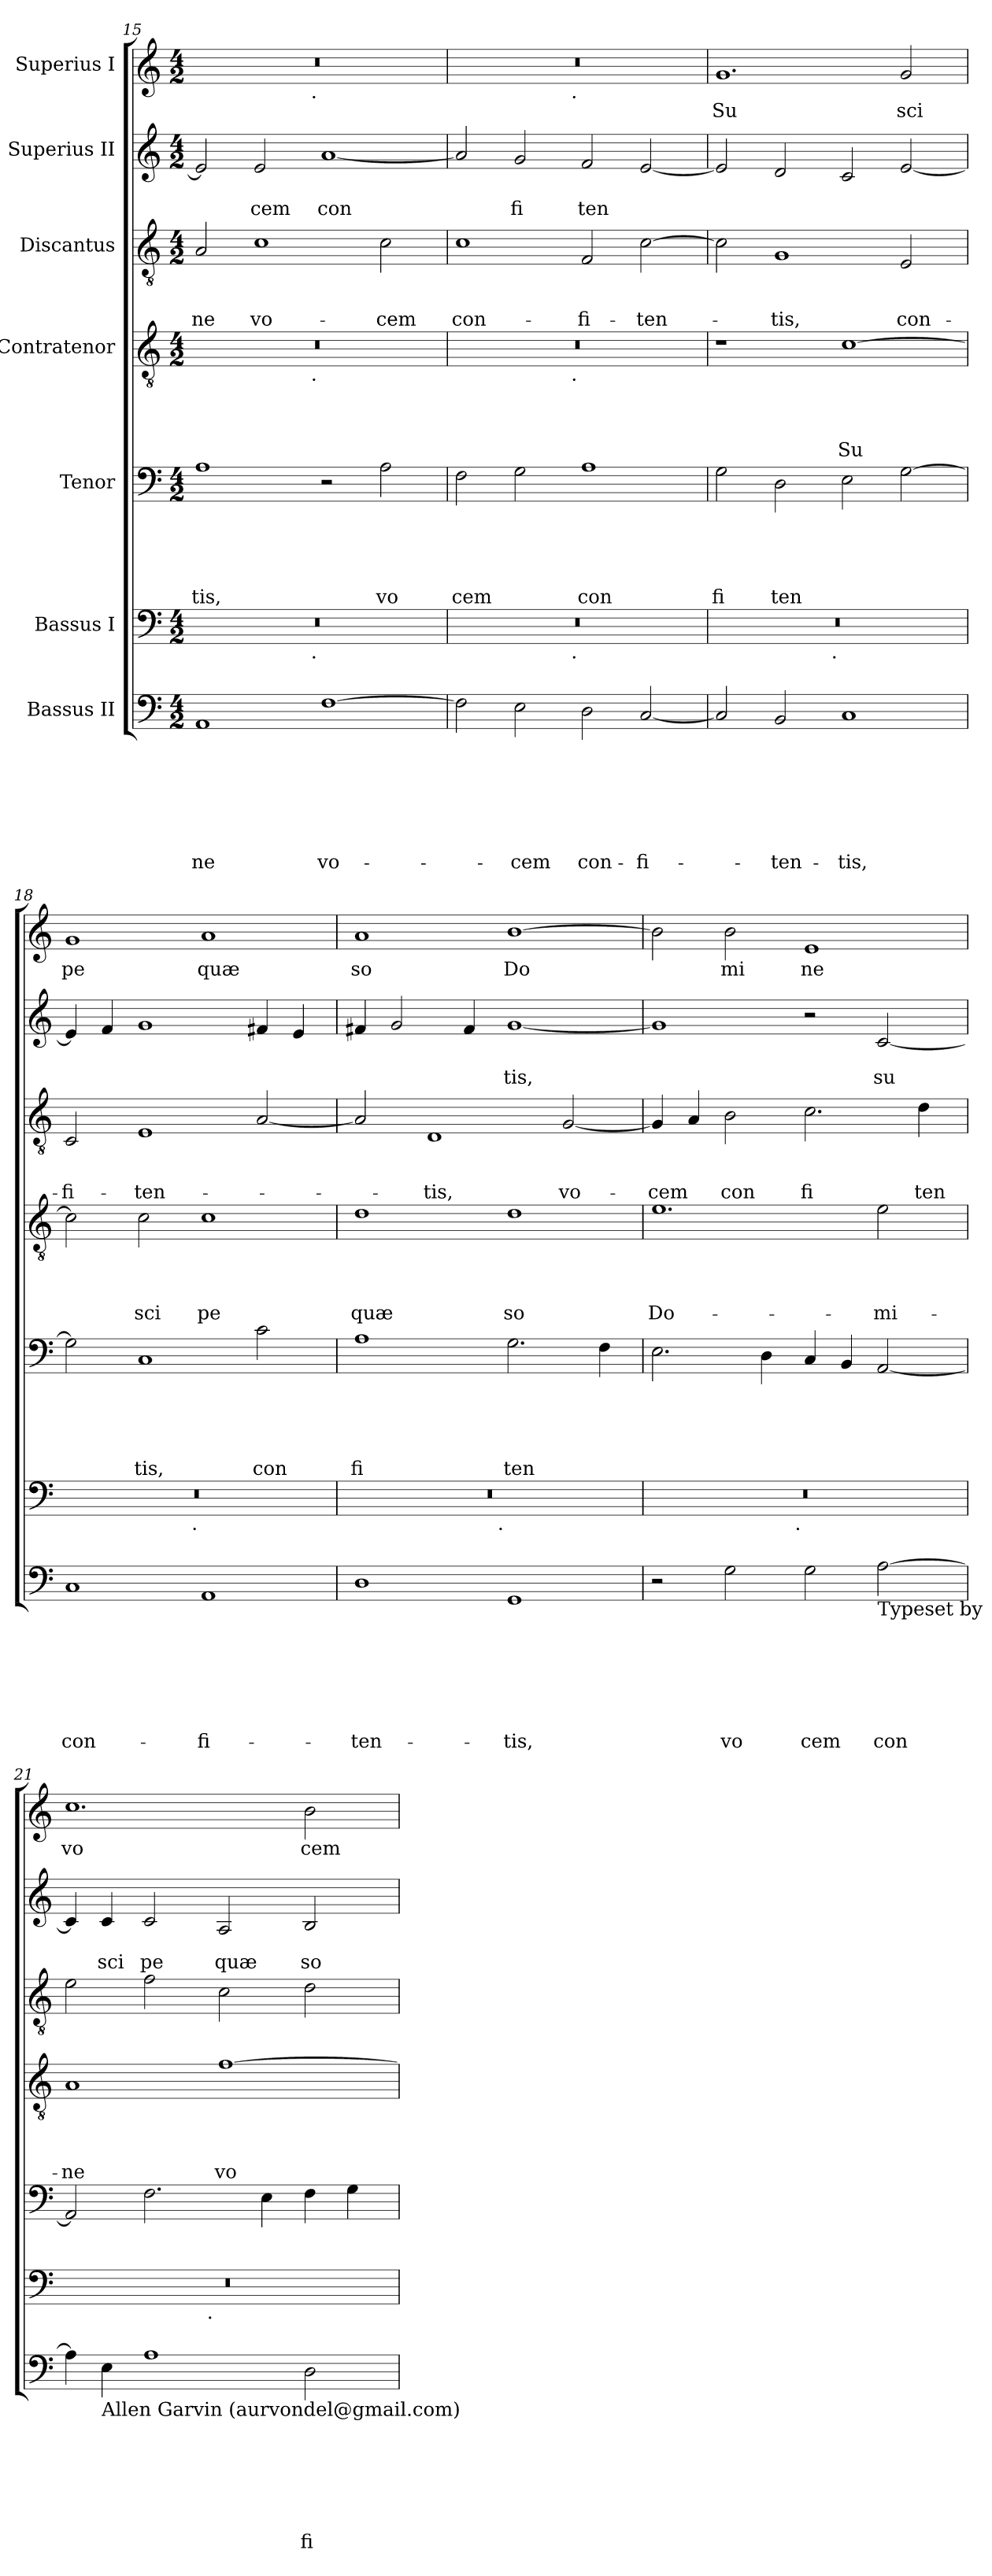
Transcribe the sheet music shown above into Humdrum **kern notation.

**kern	**text	**text	**text	**text	**text	**text	**text	**kern	**kern	**text	**text	**text	**text	**text	**kern	**text	**text	**text	**text	**kern	**text	**text	**text	**kern	**text	**text	**kern	**text
*part7	*part7	*part7	*part7	*part7	*part7	*part7	*part7	*part6	*part5	*part5	*part5	*part5	*part5	*part5	*part4	*part4	*part4	*part4	*part4	*part3	*part3	*part3	*part3	*part2	*part2	*part2	*part1	*part1
*staff7	*staff7	*staff7	*staff7	*staff7	*staff7	*staff7	*staff7	*staff6	*staff5	*staff5	*staff5	*staff5	*staff5	*staff5	*staff4	*staff4	*staff4	*staff4	*staff4	*staff3	*staff3	*staff3	*staff3	*staff2	*staff2	*staff2	*staff1	*staff1
*I"Bassus II	*	*	*	*	*	*	*	*I"Bassus I	*I"Tenor	*	*	*	*	*	*I"Contratenor	*	*	*	*	*I"Discantus	*	*	*	*I"Superius II	*	*	*I"Superius I	*
*clefF4	*	*	*	*	*	*	*	*clefF4	*clefF4	*	*	*	*	*	*clefGv2	*	*	*	*	*clefGv2	*	*	*	*clefG2	*	*	*clefG2	*
*k[]	*	*	*	*	*	*	*	*k[]	*k[]	*	*	*	*	*	*k[]	*	*	*	*	*k[]	*	*	*	*k[]	*	*	*k[]	*
*C:	*	*	*	*	*	*	*	*C:	*C:	*	*	*	*	*	*C:	*	*	*	*	*C:	*	*	*	*C:	*	*	*C:	*
*M4/2	*	*	*	*	*	*	*	*M4/2	*M4/2	*	*	*	*	*	*M4/2	*	*	*	*	*M4/2	*	*	*	*M4/2	*	*	*M4/2	*
=15	=15	=15	=15	=15	=15	=15	=15	=15	=15	=15	=15	=15	=15	=15	=15	=15	=15	=15	=15	=15	=15	=15	=15	=15	=15	=15	=15	=15
!	!	!	!	!	!	!	!LO:LY:b	!	!	!	!	!	!	!LO:LY:b	!	!	!	!	!	!	!	!	!LO:LY:b	!	!	!	!	!
*	*	*	*	*	*	*	*	*^	*	*	*	*	*	*	*^	*	*	*	*	*	*	*	*	*	*	*	*^	*
1AA	.	.	.	.	.	.	-ne	0r	2ryy	1A	.	.	.	.	tis,	0r	2ryy	.	.	.	.	2A/	.	.	-ne	2e/]	.	.	0r	2ryy	.
!	!	!	!	!	!	!	!	!	!	!	!	!	!	!	!	!	!	!	!	!	!	!	!	!	!LO:LY:b	!	!	!LO:LY:b	!	!	!
.	.	.	.	.	.	.	.	.	4...ryy	.	.	.	.	.	.	.	4...ryy	.	.	.	.	1c	.	.	vo-	2e/	.	cem	.	4...ryy	.
!	!	!	!	!	!	!	!	!	!	!	!	!	!	!	!	!	!	!	!	!	!	!	!	!	!	!	!	!	!	!LO:TX:b:t=.	!
!	!	!	!	!	!	!	!	!	!	!	!	!	!	!	!	!	!LO:TX:b:t=.	!	!	!	!	!	!	!	!	!	!	!	!	!	!
!	!	!	!	!	!	!	!	!	!LO:TX:b:t=.	!	!	!	!	!	!	!	!	!	!	!	!	!	!	!	!	!	!	!	!	!	!
.	.	.	.	.	.	.	.	.	1ryy	.	.	.	.	.	.	.	1ryy	.	.	.	.	.	.	.	.	.	.	.	.	1ryy	.
!	!	!	!	!	!	!	!LO:LY:b	!	!	!	!	!	!	!	!	!	!	!	!	!	!	!	!	!	!	!	!	!LO:LY:b	!	!	!
[>1F	.	.	.	.	.	.	vo-	.	.	2r	.	.	.	.	.	.	.	.	.	.	.	.	.	.	.	[<1a	.	con	.	.	.
!	!	!	!	!	!	!	!	!	!	!	!	!	!	!	!LO:LY:b	!	!	!	!	!	!	!	!	!	!LO:LY:b	!	!	!	!	!	!
.	.	.	.	.	.	.	.	.	.	2A\	.	.	.	.	vo	.	.	.	.	.	.	2c\	.	.	-cem	.	.	.	.	.	.
.	.	.	.	.	.	.	.	.	32ryy	.	.	.	.	.	.	.	32ryy	.	.	.	.	.	.	.	.	.	.	.	.	32ryy	.
=16	=16	=16	=16	=16	=16	=16	=16	=16	=16	=16	=16	=16	=16	=16	=16	=16	=16	=16	=16	=16	=16	=16	=16	=16	=16	=16	=16	=16	=16	=16	=16
!	!	!	!	!	!	!	!	!	!	!	!	!	!	!	!LO:LY:b	!	!	!	!	!	!	!	!	!	!LO:LY:b	!	!	!	!	!	!
2F\]	.	.	.	.	.	.	.	0r	2ryy	2F\	.	.	.	.	cem	0r	2ryy	.	.	.	.	1c	.	.	con-	2a/]	.	.	0r	2ryy	.
!	!	!	!	!	!	!	!LO:LY:b	!	!	!	!	!	!	!	!	!	!	!	!	!	!	!	!	!	!	!	!	!LO:LY:b	!	!	!
2E\	.	.	.	.	.	.	-cem	.	4...ryy	2G\	.	.	.	.	.	.	4...ryy	.	.	.	.	.	.	.	.	2g/	.	fi	.	4...ryy	.
!	!	!	!	!	!	!	!	!	!	!	!	!	!	!	!	!	!	!	!	!	!	!	!	!	!	!	!	!	!	!LO:TX:b:t=.	!
!	!	!	!	!	!	!	!	!	!	!	!	!	!	!	!	!	!LO:TX:b:t=.	!	!	!	!	!	!	!	!	!	!	!	!	!	!
!	!	!	!	!	!	!	!	!	!LO:TX:b:t=.	!	!	!	!	!	!	!	!	!	!	!	!	!	!	!	!	!	!	!	!	!	!
.	.	.	.	.	.	.	.	.	1ryy	.	.	.	.	.	.	.	1ryy	.	.	.	.	.	.	.	.	.	.	.	.	1ryy	.
!	!	!	!	!	!	!	!LO:LY:b	!	!	!	!	!	!	!	!LO:LY:b	!	!	!	!	!	!	!	!	!	!LO:LY:b	!	!	!LO:LY:b	!	!	!
2D\	.	.	.	.	.	.	con-	.	.	1A	.	.	.	.	con	.	.	.	.	.	.	2F/	.	.	-fi-	2f/	.	ten	.	.	.
!	!	!	!	!	!	!	!LO:LY:b	!	!	!	!	!	!	!	!	!	!	!	!	!	!	!	!	!	!LO:LY:b	!	!	!	!	!	!
[<2C/	.	.	.	.	.	.	-fi-	.	.	.	.	.	.	.	.	.	.	.	.	.	.	[>2c\	.	.	-ten-	[<2e/	.	.	.	.	.
.	.	.	.	.	.	.	.	.	32ryy	.	.	.	.	.	.	.	32ryy	.	.	.	.	.	.	.	.	.	.	.	.	32ryy	.
=17	=17	=17	=17	=17	=17	=17	=17	=17	=17	=17	=17	=17	=17	=17	=17	=17	=17	=17	=17	=17	=17	=17	=17	=17	=17	=17	=17	=17	=17	=17	=17
!	!	!	!	!	!	!	!	!	!	!	!	!	!	!	!LO:LY:b	!	!	!	!	!	!	!	!	!	!	!	!	!	!	!	!LO:LY:b
*	*	*	*	*	*	*	*	*	*	*	*	*	*	*	*	*v	*v	*	*	*	*	*	*	*	*	*	*	*	*v	*v	*
2C/]	.	.	.	.	.	.	.	0r	2ryy	2G\	.	.	.	.	fi	1r	.	.	.	.	2c\]	.	.	.	2e/]	.	.	1.g	Su
!	!	!	!	!	!	!	!LO:LY:b	!	!	!	!	!	!	!	!LO:LY:b	!	!	!	!	!	!	!	!	!LO:LY:b	!	!	!	!	!
2BB/	.	.	.	.	.	.	-ten-	.	4...ryy	2D\	.	.	.	.	ten	.	.	.	.	.	1G	.	.	-tis,	2d/	.	.	.	.
!	!	!	!	!	!	!	!	!	!LO:TX:b:t=.	!	!	!	!	!	!	!	!	!	!	!	!	!	!	!	!	!	!	!	!
.	.	.	.	.	.	.	.	.	1ryy	.	.	.	.	.	.	.	.	.	.	.	.	.	.	.	.	.	.	.	.
!	!	!	!	!	!	!	!LO:LY:b	!	!	!	!	!	!	!	!	!	!	!	!	!LO:LY:b	!	!	!	!	!	!	!	!	!
1C	.	.	.	.	.	.	-tis,	.	.	2E\	.	.	.	.	.	[>1c	.	.	.	Su	.	.	.	.	2c/	.	.	.	.
!	!	!	!	!	!	!	!	!	!	!	!	!	!	!	!	!	!	!	!	!	!	!	!	!LO:LY:b	!	!	!	!	!LO:LY:b
.	.	.	.	.	.	.	.	.	.	[>2G\	.	.	.	.	.	.	.	.	.	.	2E/	.	.	con-	[<2e/	.	.	2g/	sci
.	.	.	.	.	.	.	.	.	32ryy	.	.	.	.	.	.	.	.	.	.	.	.	.	.	.	.	.	.	.	.
=18	=18	=18	=18	=18	=18	=18	=18	=18	=18	=18	=18	=18	=18	=18	=18	=18	=18	=18	=18	=18	=18	=18	=18	=18	=18	=18	=18	=18	=18
!	!	!	!	!	!	!	!LO:LY:b	!	!	!	!	!	!	!	!	!	!	!	!	!	!	!	!	!LO:LY:b	!	!	!	!	!LO:LY:b
1C	.	.	.	.	.	.	con-	0r	2ryy	2G\]	.	.	.	.	.	2c\]	.	.	.	.	2C/	.	.	-fi-	4e/]	.	.	1g	pe
.	.	.	.	.	.	.	.	.	.	.	.	.	.	.	.	.	.	.	.	.	.	.	.	.	4f/	.	.	.	.
!	!	!	!	!	!	!	!	!	!	!	!	!	!	!	!LO:LY:b	!	!	!	!	!LO:LY:b	!	!	!	!LO:LY:b	!	!	!	!	!
.	.	.	.	.	.	.	.	.	4...ryy	1C	.	.	.	.	tis,	2c\	.	.	.	sci	1E	.	.	-ten-	1g	.	.	.	.
!	!	!	!	!	!	!	!	!	!LO:TX:b:t=.	!	!	!	!	!	!	!	!	!	!	!	!	!	!	!	!	!	!	!	!
.	.	.	.	.	.	.	.	.	1ryy	.	.	.	.	.	.	.	.	.	.	.	.	.	.	.	.	.	.	.	.
!	!	!	!	!	!	!	!LO:LY:b	!	!	!	!	!	!	!	!	!	!	!	!	!LO:LY:b	!	!	!	!	!	!	!	!	!LO:LY:b
1AA	.	.	.	.	.	.	-fi-	.	.	.	.	.	.	.	.	1c	.	.	.	pe	.	.	.	.	.	.	.	1a	quæ
!	!	!	!	!	!	!	!	!	!	!	!	!	!	!	!LO:LY:b	!	!	!	!	!	!	!	!	!	!	!	!	!	!
.	.	.	.	.	.	.	.	.	.	2c\	.	.	.	.	con	.	.	.	.	.	[<2A/	.	.	.	4f#X/	.	.	.	.
.	.	.	.	.	.	.	.	.	.	.	.	.	.	.	.	.	.	.	.	.	.	.	.	.	4e/	.	.	.	.
.	.	.	.	.	.	.	.	.	32ryy	.	.	.	.	.	.	.	.	.	.	.	.	.	.	.	.	.	.	.	.
=19	=19	=19	=19	=19	=19	=19	=19	=19	=19	=19	=19	=19	=19	=19	=19	=19	=19	=19	=19	=19	=19	=19	=19	=19	=19	=19	=19	=19	=19
!	!	!	!	!	!	!	!LO:LY:b	!	!	!	!	!	!	!	!LO:LY:b	!	!	!	!	!LO:LY:b	!	!	!	!	!	!	!	!	!LO:LY:b
1D	.	.	.	.	.	.	-ten-	0r	2ryy	1A	.	.	.	.	fi	1d	.	.	.	quæ	2A/]	.	.	.	4f#/	.	.	1a	so
.	.	.	.	.	.	.	.	.	.	.	.	.	.	.	.	.	.	.	.	.	.	.	.	.	2g/	.	.	.	.
!	!	!	!	!	!	!	!	!	!	!	!	!	!	!	!	!	!	!	!	!	!	!	!	!LO:LY:b	!	!	!	!	!
.	.	.	.	.	.	.	.	.	4...ryy	.	.	.	.	.	.	.	.	.	.	.	1D	.	.	-tis,	.	.	.	.	.
.	.	.	.	.	.	.	.	.	.	.	.	.	.	.	.	.	.	.	.	.	.	.	.	.	4f#/	.	.	.	.
!	!	!	!	!	!	!	!	!	!LO:TX:b:t=.	!	!	!	!	!	!	!	!	!	!	!	!	!	!	!	!	!	!	!	!
.	.	.	.	.	.	.	.	.	1ryy	.	.	.	.	.	.	.	.	.	.	.	.	.	.	.	.	.	.	.	.
!	!	!	!	!	!	!	!LO:LY:b	!	!	!	!	!	!	!	!LO:LY:b	!	!	!	!	!LO:LY:b	!	!	!	!	!	!	!LO:LY:b	!	!LO:LY:b
1GG	.	.	.	.	.	.	-tis,	.	.	2.G\	.	.	.	.	ten	1d	.	.	.	so	.	.	.	.	[<1g	.	tis,	[<1b	Do
!	!	!	!	!	!	!	!	!	!	!	!	!	!	!	!	!	!	!	!	!	!	!	!	!LO:LY:b	!	!	!	!	!
.	.	.	.	.	.	.	.	.	.	.	.	.	.	.	.	.	.	.	.	.	[<2G/	.	.	vo-	.	.	.	.	.
.	.	.	.	.	.	.	.	.	.	4F\	.	.	.	.	.	.	.	.	.	.	.	.	.	.	.	.	.	.	.
.	.	.	.	.	.	.	.	.	32ryy	.	.	.	.	.	.	.	.	.	.	.	.	.	.	.	.	.	.	.	.
!!LO:LB:g=z
=20	=20	=20	=20	=20	=20	=20	=20	=20	=20	=20	=20	=20	=20	=20	=20	=20	=20	=20	=20	=20	=20	=20	=20	=20	=20	=20	=20	=20	=20
!	!	!	!	!	!	!	!	!	!	!	!	!	!	!	!	!	!	!	!	!LO:LY:b	!	!	!	!LO:LY:b	!	!	!	!	!
2r	.	.	.	.	.	.	.	0r	2ryy	2.E\	.	.	.	.	.	1.e	.	.	.	Do-	4G/]	.	.	-cem	1g]	.	.	2b\]	.
.	.	.	.	.	.	.	.	.	.	.	.	.	.	.	.	.	.	.	.	.	4A/	.	.	.	.	.	.	.	.
!	!	!	!	!	!	!	!LO:LY:b	!	!	!	!	!	!	!	!	!	!	!	!	!	!	!	!	!LO:LY:b	!	!	!	!	!LO:LY:b
2G\	.	.	.	.	.	.	vo	.	4...ryy	.	.	.	.	.	.	.	.	.	.	.	2B\	.	.	con	.	.	.	2b\	mi
.	.	.	.	.	.	.	.	.	.	4D\	.	.	.	.	.	.	.	.	.	.	.	.	.	.	.	.	.	.	.
!	!	!	!	!	!	!	!	!	!LO:TX:b:t=.	!	!	!	!	!	!	!	!	!	!	!	!	!	!	!	!	!	!	!	!
.	.	.	.	.	.	.	.	.	1ryy	.	.	.	.	.	.	.	.	.	.	.	.	.	.	.	.	.	.	.	.
!	!	!	!	!	!	!	!LO:LY:b	!	!	!	!	!	!	!	!	!	!	!	!	!	!	!	!	!LO:LY:b	!	!	!	!	!LO:LY:b
2G\	.	.	.	.	.	.	cem	.	.	4C/	.	.	.	.	.	.	.	.	.	.	2.c\	.	.	fi	2r	.	.	1e	ne
.	.	.	.	.	.	.	.	.	.	4BB/	.	.	.	.	.	.	.	.	.	.	.	.	.	.	.	.	.	.	.
!LO:TX:b:t=Typeset by	!	!	!	!	!	!	!	!	!	!	!	!	!	!	!	!	!	!	!	!	!	!	!	!	!	!	!	!	!
!	!	!	!	!	!	!	!LO:LY:b	!	!	!	!	!	!	!	!	!	!	!	!	!LO:LY:b	!	!	!	!	!	!	!LO:LY:b	!	!
[>2A\	.	.	.	.	.	.	con	.	.	[<2AA/	.	.	.	.	.	2e\	.	.	.	-mi-	.	.	.	.	[<2c/	.	su	.	.
!	!	!	!	!	!	!	!	!	!	!	!	!	!	!	!	!	!	!	!	!	!	!	!	!LO:LY:b	!	!	!	!	!
.	.	.	.	.	.	.	.	.	.	.	.	.	.	.	.	.	.	.	.	.	4d\	.	.	ten	.	.	.	.	.
.	.	.	.	.	.	.	.	.	32ryy	.	.	.	.	.	.	.	.	.	.	.	.	.	.	.	.	.	.	.	.
=21	=21	=21	=21	=21	=21	=21	=21	=21	=21	=21	=21	=21	=21	=21	=21	=21	=21	=21	=21	=21	=21	=21	=21	=21	=21	=21	=21	=21	=21
!	!	!	!	!	!	!	!	!	!	!	!	!	!	!	!	!	!	!	!	!LO:LY:b	!	!	!	!	!	!	!	!	!LO:LY:b
4A\]	.	.	.	.	.	.	.	0r	2ryy	2AA/]	.	.	.	.	.	1A	.	.	.	-ne	2e\	.	.	.	4c/]	.	.	1.cc	vo
!LO:TX:b:t=Allen Garvin (aurvondel@gmail.com)	!	!	!	!	!	!	!	!	!	!	!	!	!	!	!	!	!	!	!	!	!	!	!	!	!	!	!	!	!
!	!	!	!	!	!	!	!	!	!	!	!	!	!	!	!	!	!	!	!	!	!	!	!	!	!	!	!LO:LY:b	!	!
4E\	.	.	.	.	.	.	.	.	.	.	.	.	.	.	.	.	.	.	.	.	.	.	.	.	4c/	.	sci	.	.
!	!	!	!	!	!	!	!	!	!	!	!	!	!	!	!	!	!	!	!	!	!	!	!	!	!	!	!LO:LY:b	!	!
1A	.	.	.	.	.	.	.	.	4...ryy	2.F\	.	.	.	.	.	.	.	.	.	.	2f\	.	.	.	2c/	.	pe	.	.
!	!	!	!	!	!	!	!	!	!LO:TX:b:t=.	!	!	!	!	!	!	!	!	!	!	!	!	!	!	!	!	!	!	!	!
.	.	.	.	.	.	.	.	.	1ryy	.	.	.	.	.	.	.	.	.	.	.	.	.	.	.	.	.	.	.	.
!	!	!	!	!	!	!	!	!	!	!	!	!	!	!	!	!	!	!	!	!LO:LY:b	!	!	!	!	!	!	!LO:LY:b	!	!
.	.	.	.	.	.	.	.	.	.	.	.	.	.	.	.	[>1f	.	.	.	vo-	2c\	.	.	.	2A/	.	quæ	.	.
.	.	.	.	.	.	.	.	.	.	4E\	.	.	.	.	.	.	.	.	.	.	.	.	.	.	.	.	.	.	.
!	!	!	!	!	!	!	!LO:LY:b	!	!	!	!	!	!	!	!	!	!	!	!	!	!	!	!	!	!	!	!LO:LY:b	!	!LO:LY:b
2D\	.	.	.	.	.	.	fi	.	.	4F\	.	.	.	.	.	.	.	.	.	.	2d\	.	.	.	2B/	.	so	2b\	cem
.	.	.	.	.	.	.	.	.	.	4G\	.	.	.	.	.	.	.	.	.	.	.	.	.	.	.	.	.	.	.
.	.	.	.	.	.	.	.	.	32ryy	.	.	.	.	.	.	.	.	.	.	.	.	.	.	.	.	.	.	.	.
*	*	*	*	*	*	*	*	*v	*v	*	*	*	*	*	*	*	*	*	*	*	*	*	*	*	*	*	*	*	*
=	=	=	=	=	=	=	=	=	=	=	=	=	=	=	=	=	=	=	=	=	=	=	=	=	=	=	=	=
*-	*-	*-	*-	*-	*-	*-	*-	*-	*-	*-	*-	*-	*-	*-	*-	*-	*-	*-	*-	*-	*-	*-	*-	*-	*-	*-	*-	*-
